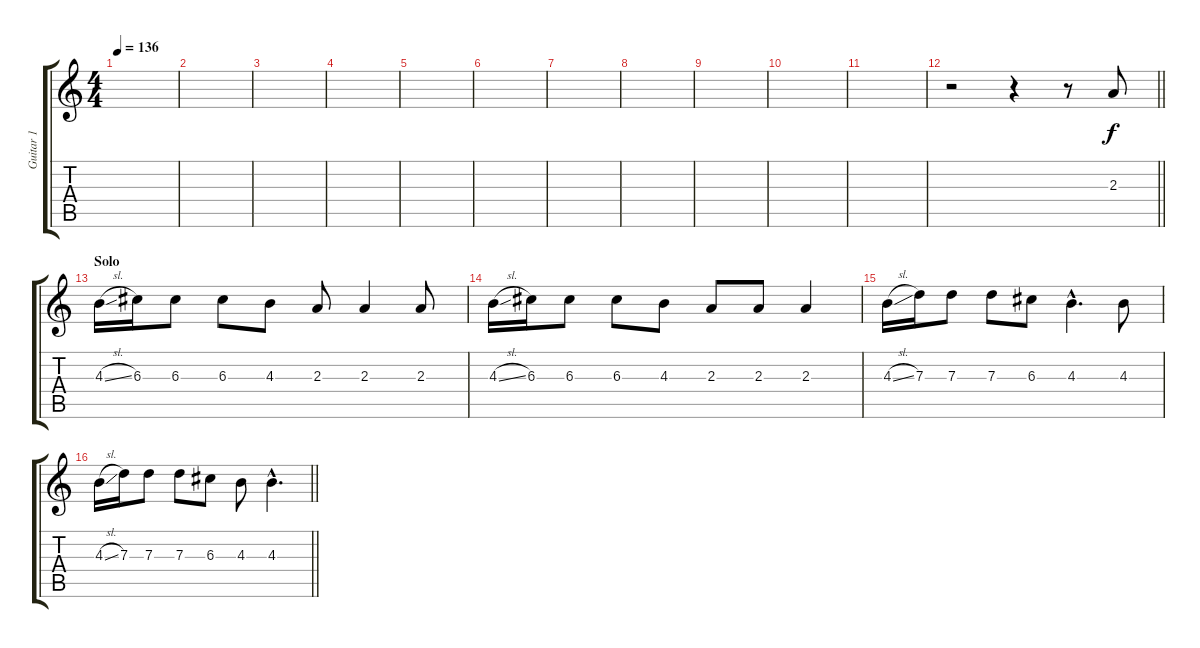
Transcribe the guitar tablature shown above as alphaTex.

\track ("Guitar 1" "Guitar 1") {instrument overdrivenguitar}
\staff {score tabs}
\tuning (E4 B3 G3 D3 A2 E2) {hide}
\ts (4 4)
\tempo 136
\clef g2
\ks c
|
|
|
|
|
|
|
|
|
|
|
\barLineRight lightlight
r.2 r.4 r.8 2.3.8{volume 16} |
\section ("" "Solo")
4.3{sl}.16 6.3.16 6.3.8 6.3.8 4.3.8 2.3.8 2.3.4 2.3.8 |
4.3{sl}.16 6.3.16 6.3.8 6.3.8 4.3.8 2.3.8 2.3.8 2.3.4 |
4.3{sl}.16 7.3.16 7.3.8 7.3.8 6.3.8 4.3{hac}.4{d} 4.3.8 |
\barLineRight lightlight
4.3{sl}.16 7.3.16 7.3.8 7.3.8 6.3.8 4.3.8 4.3{hac}.4{d}
